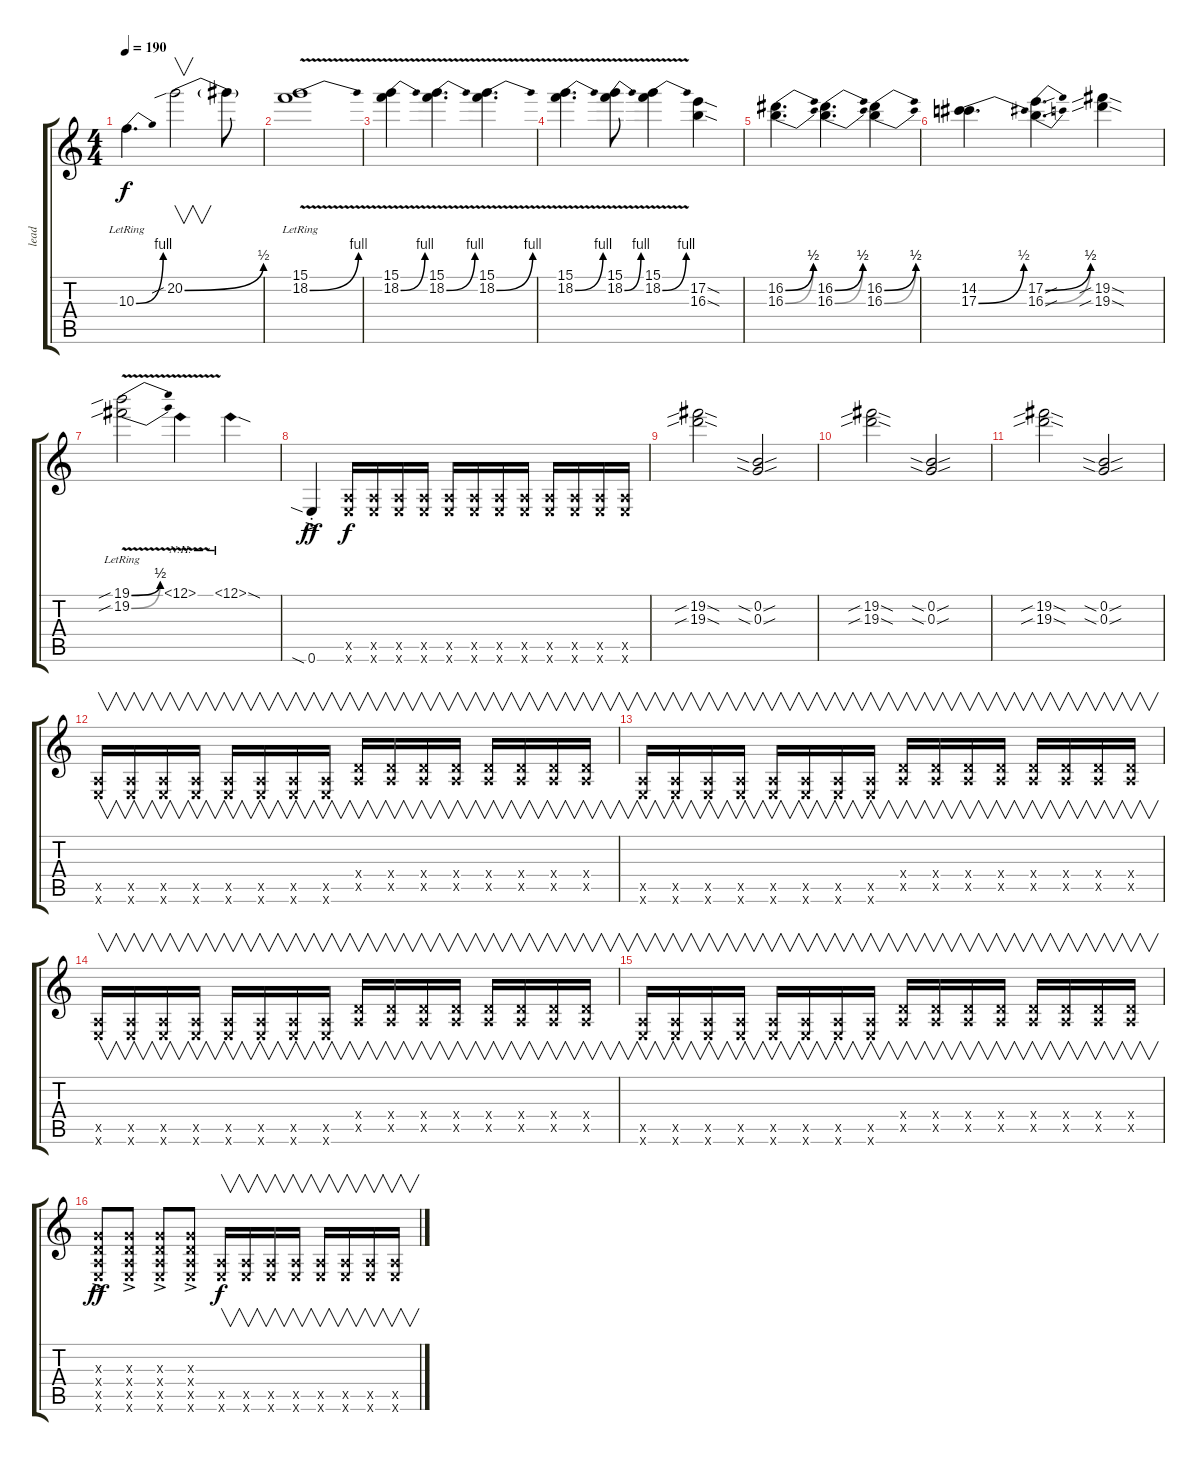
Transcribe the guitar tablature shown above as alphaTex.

\track ("lead" "lead") {instrument overdrivenguitar}
\staff {score tabs}
\tuning (E4 B3 G3 D3 A2 E2) {hide}
\ts (4 4)
\tempo 190
\clef g2
\ks c
10.3{be (bend 0 0 60 4) lr}.4{d dy f} 20.2{be (bend 0 0 60 2) sib}.2{v} 20.2{t}.8 |
(15.1{v lr} 18.2{be (bend 0 0 60 4) v lr}).1 |
(15.1{v} 18.2{be (bend 0 0 60 4) v}).4 (15.1{v} 18.2{be (bend 0 0 60 4) v}).4{d} (15.1{v} 18.2{be (bend 0 0 60 4) v}).4{d} |
(15.1{v} 18.2{be (bend 0 0 60 4) v}).4{d} (15.1 18.2{be (bend 0 0 60 4) v}).8 (15.1 18.2{be (bend 0 0 60 4) v}).4 (17.2{sod} 16.3{sod}).4 |
(16.2{be (bend 0 0 60 2)} 16.3{be (bend 0 0 60 2)}).4{d} (16.2{be (bend 0 0 60 2)} 16.3{be (bend 0 0 60 2)}).4{d} (16.2{be (bend 0 0 60 2)} 16.3{be (bend 0 0 60 2)}).4 |
(14.2 17.3{be (bend 0 0 60 2)}).4{d} (17.2{be (bend 0 0 60 2) sou} 16.3{be (bend 0 0 60 2) sou}).4{d} (19.2{sib sod} 19.3{sib sod}).4 |
(19.1{be (bend 0 0 60 2) v sib lr} 19.2{be (bend 0 0 60 2) sib lr}).2 20.1{nh v}.4 20.1{nh sod}.4 |
0.6{sia ac st}.4{dy ff} (0.5{x} 0.6{x}).16{dy f} (0.5{x} 0.6{x}).16 (0.5{x} 0.6{x}).16 (0.5{x} 0.6{x}).16 (0.5{x} 0.6{x}).16 (0.5{x} 0.6{x}).16 (0.5{x} 0.6{x}).16 (0.5{x} 0.6{x}).16 (0.5{x} 0.6{x}).16 (0.5{x} 0.6{x}).16 (0.5{x} 0.6{x}).16 (0.5{x} 0.6{x}).16 |
(19.2{sib sod} 19.3{sib sod}).2 (0.2{sia sou} 0.3{sia sou}).2 |
(19.2{sib sod} 19.3{sib sod}).2 (0.2{sia sou} 0.3{sia sou}).2 |
(19.2{sib sod} 19.3{sib sod}).2 (0.2{sia sou} 0.3{sia sou}).2 |
(0.5{x} 0.6{x}).16{v} (0.5{x} 0.6{x}).16{v} (0.5{x} 0.6{x}).16{v} (0.5{x} 0.6{x}).16{v} (0.5{x} 0.6{x}).16{v} (0.5{x} 0.6{x}).16{v} (0.5{x} 0.6{x}).16{v} (0.5{x} 0.6{x}).16{v} (0.4{x} 0.5{x}).16{v} (0.4{x} 0.5{x}).16{v} (0.4{x} 0.5{x}).16{v} (0.4{x} 0.5{x}).16{v} (0.4{x} 0.5{x}).16{v} (0.4{x} 0.5{x}).16{v} (0.4{x} 0.5{x}).16{v} (0.4{x} 0.5{x}).16{v} |
(0.5{x} 0.6{x}).16{v} (0.5{x} 0.6{x}).16{v} (0.5{x} 0.6{x}).16{v} (0.5{x} 0.6{x}).16{v} (0.5{x} 0.6{x}).16{v} (0.5{x} 0.6{x}).16{v} (0.5{x} 0.6{x}).16{v} (0.5{x} 0.6{x}).16{v} (0.4{x} 0.5{x}).16{v} (0.4{x} 0.5{x}).16{v} (0.4{x} 0.5{x}).16{v} (0.4{x} 0.5{x}).16{v} (0.4{x} 0.5{x}).16{v} (0.4{x} 0.5{x}).16{v} (0.4{x} 0.5{x}).16{v} (0.4{x} 0.5{x}).16{v} |
(0.5{x} 0.6{x}).16{v} (0.5{x} 0.6{x}).16{v} (0.5{x} 0.6{x}).16{v} (0.5{x} 0.6{x}).16{v} (0.5{x} 0.6{x}).16{v} (0.5{x} 0.6{x}).16{v} (0.5{x} 0.6{x}).16{v} (0.5{x} 0.6{x}).16{v} (0.4{x} 0.5{x}).16{v} (0.4{x} 0.5{x}).16{v} (0.4{x} 0.5{x}).16{v} (0.4{x} 0.5{x}).16{v} (0.4{x} 0.5{x}).16{v} (0.4{x} 0.5{x}).16{v} (0.4{x} 0.5{x}).16{v} (0.4{x} 0.5{x}).16{v} |
(0.5{x} 0.6{x}).16{v} (0.5{x} 0.6{x}).16{v} (0.5{x} 0.6{x}).16{v} (0.5{x} 0.6{x}).16{v} (0.5{x} 0.6{x}).16{v} (0.5{x} 0.6{x}).16{v} (0.5{x} 0.6{x}).16{v} (0.5{x} 0.6{x}).16{v} (0.4{x} 0.5{x}).16{v} (0.4{x} 0.5{x}).16{v} (0.4{x} 0.5{x}).16{v} (0.4{x} 0.5{x}).16{v} (0.4{x} 0.5{x}).16{v} (0.4{x} 0.5{x}).16{v} (0.4{x} 0.5{x}).16{v} (0.4{x} 0.5{x}).16{v} |
(0.3{ac x} 0.4{x} 0.5{x} 0.6{x}).8{dy ff} (0.3{ac x} 0.4{x} 0.5{x} 0.6{x}).8 (0.3{ac x} 0.4{x} 0.5{x} 0.6{x}).8 (0.3{ac x} 0.4{x} 0.5{x} 0.6{x}).8 (0.5{x} 0.6{x}).16{v dy f} (0.5{x} 0.6{x}).16{v} (0.5{x} 0.6{x}).16{v} (0.5{x} 0.6{x}).16{v} (0.5{x} 0.6{x}).16{v} (0.5{x} 0.6{x}).16{v} (0.5{x} 0.6{x}).16{v} (0.5{x} 0.6{x}).16{v}
